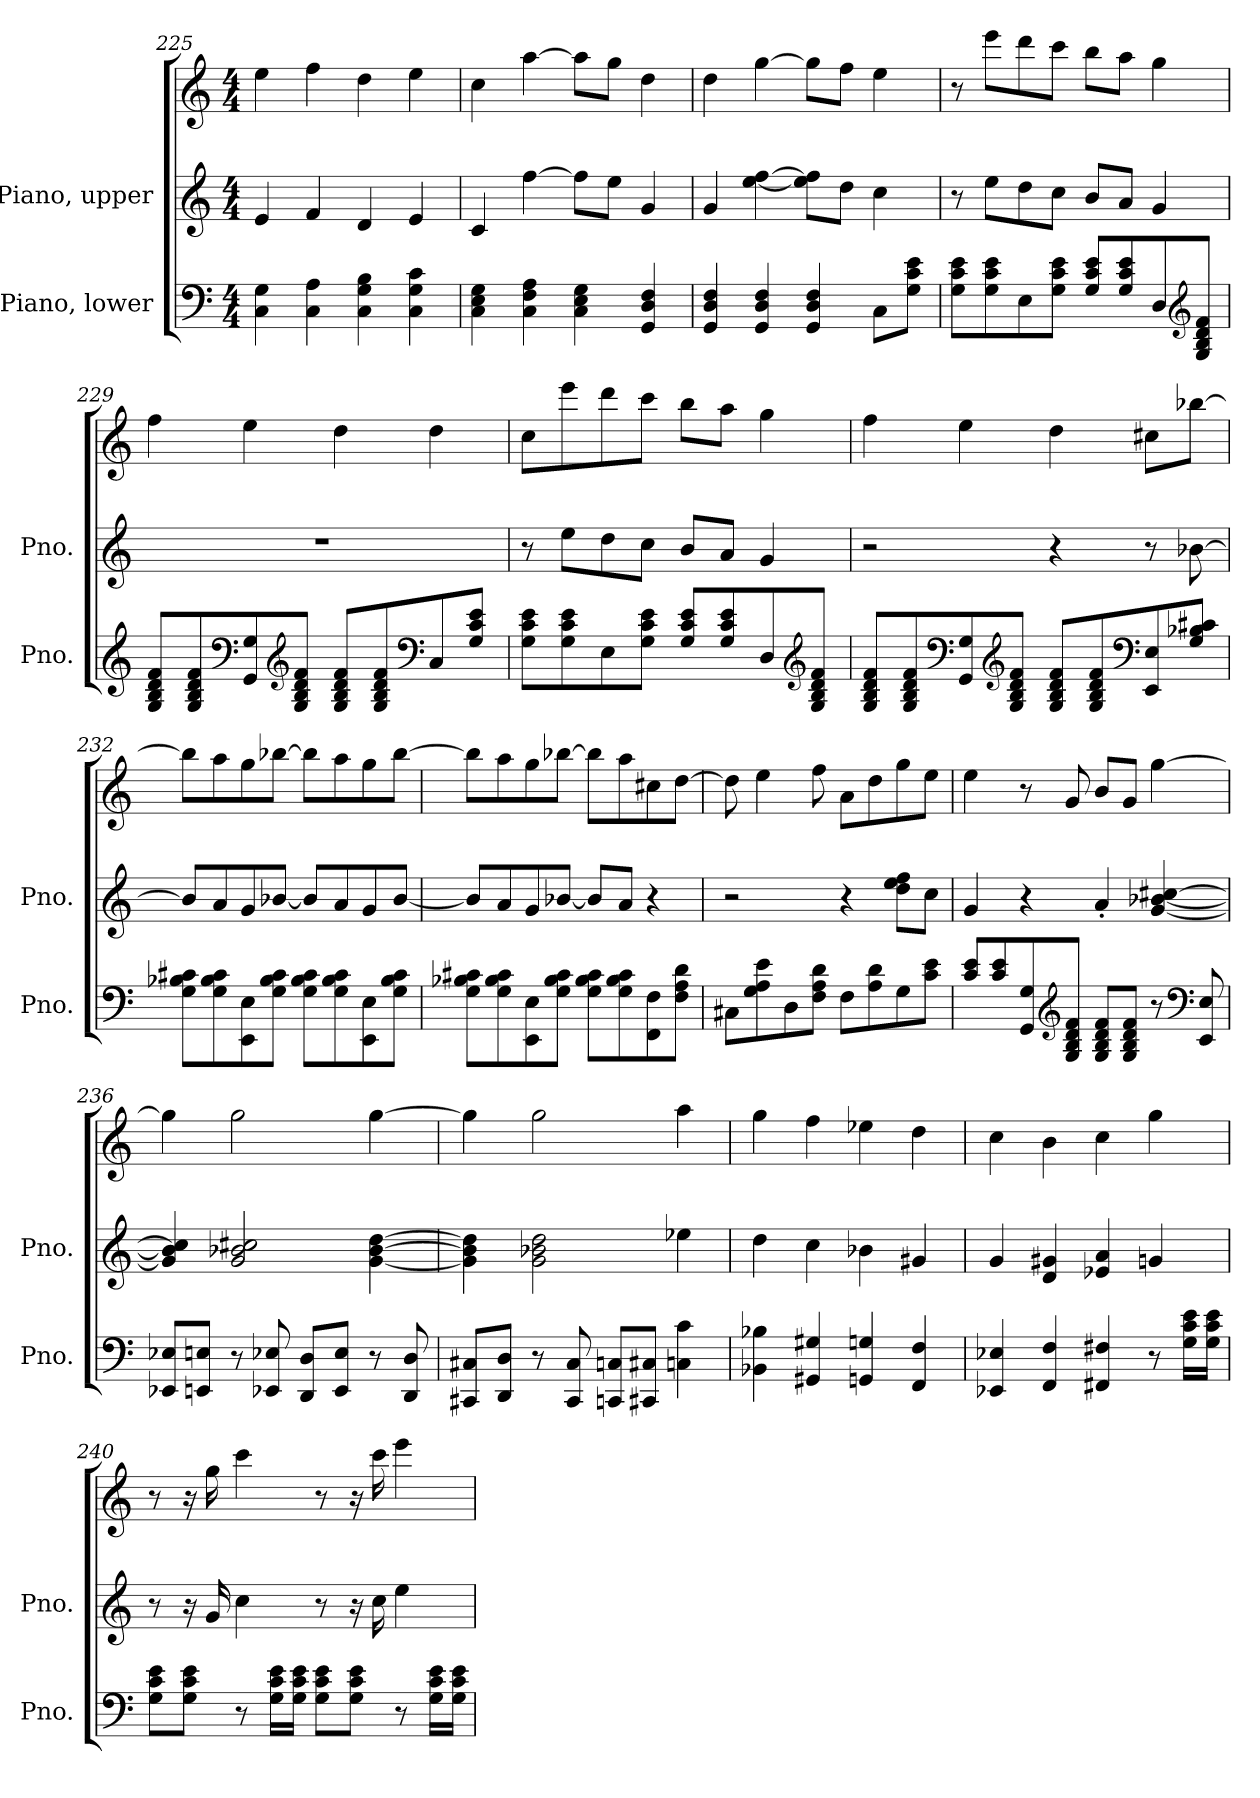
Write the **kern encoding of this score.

**kern	**kern	**kern
*part2	*part1	*part1
*staff3	*staff2	*staff1
*I"Piano, lower	*I"Piano, upper	*
*I'Pno.	*I'Pno.	*
*clefF4	*clefG2	*clefG2
*k[]	*k[]	*k[]
*M4/4	*M4/4	*M4/4
=225	=225	=225
4C\ 4G\	4e/	4ee\
4C\ 4A\	4f/	4ff\
4C\ 4G\ 4B\	4d/	4dd\
4C\ 4G\ 4c\	4e/	4ee\
=226	=226	=226
4C\ 4E\ 4G\	4c/	4cc\
4C\ 4F\ 4A\	[4ff\	[4aa\
4C\ 4E\ 4G\	8ff\L]	8aa\L]
.	8ee\J	8gg\J
4GG/ 4D/ 4F/	4g/	4dd\
=227	=227	=227
4GG/ 4D/ 4F/	4g/	4dd\
4GG/ 4D/ 4F/	[4ee\ [4ff\	[4gg\
4GG/ 4D/ 4F/	8ee\] 8ff\]L	8gg\L]
.	8dd\J	8ff\J
8C\L	4cc\	4ee\
8G\ 8c\ 8e\J	.	.
!!LO:PB:g=z
=228	=228	=228
8G\ 8c\ 8e\L	8r	8r
8G\ 8c\ 8e\	8ee\L	8eee\L
8E\	8dd\	8ddd\
8G\ 8c\ 8e\J	8cc\J	8ccc\J
8G/ 8c/ 8e/L	8b/L	8bb\L
8G/ 8c/ 8e/	8a/J	8aa\J
8D/	4g/	4gg\
*clefG2	*	*
8G/ 8B/ 8d/ 8f/J	.	.
=229	=229	=229
8G/ 8B/ 8d/ 8f/L	1r	4ff\
8G/ 8B/ 8d/ 8f/	.	.
*clefF4	*	*
8GG/ 8G/	.	4ee\
*clefG2	*	*
8G/ 8B/ 8d/ 8f/J	.	.
8G/ 8B/ 8d/ 8f/L	.	4dd\
8G/ 8B/ 8d/ 8f/	.	.
*clefF4	*	*
8C/	.	4dd\
8G/ 8c/ 8e/J	.	.
=230	=230	=230
8G\ 8c\ 8e\L	8r	8cc\L
8G\ 8c\ 8e\	8ee\L	8eee\
8E\	8dd\	8ddd\
8G\ 8c\ 8e\J	8cc\J	8ccc\J
8G/ 8c/ 8e/L	8b/L	8bb\L
8G/ 8c/ 8e/	8a/J	8aa\J
8D/	4g/	4gg\
*clefG2	*	*
8G/ 8B/ 8d/ 8f/J	.	.
!!LO:LB:g=z
=231	=231	=231
8G/ 8B/ 8d/ 8f/L	2r	4ff\
8G/ 8B/ 8d/ 8f/	.	.
*clefF4	*	*
8GG/ 8G/	.	4ee\
*clefG2	*	*
8G/ 8B/ 8d/ 8f/J	.	.
8G/ 8B/ 8d/ 8f/L	4r	4dd\
8G/ 8B/ 8d/ 8f/	.	.
*clefF4	*	*
8EE/ 8E/	8r	8cc#X\L
8G/ 8B-X/ 8c#X/J	[8b-X\	[8bb-X\J
=232	=232	=232
8G\ 8B-X\ 8c#X\L	8b-/L]	8bb-\L]
8G\ 8B-\ 8c#\	8a/	8aa\
8EE\ 8E\	8g/	8gg\
8G\ 8B-\ 8c#\J	[8b-X/J	[8bb-X\J
8G\ 8B-\ 8c#\L	8b-/L]	8bb-\L]
8G\ 8B-\ 8c#\	8a/	8aa\
8EE\ 8E\	8g/	8gg\
8G\ 8B-\ 8c#\J	[8b-/J	[8bb-\J
!!LO:LB:g=z
=233	=233	=233
8G\ 8B-X\ 8c#X\L	8b-/L]	8bb-\L]
8G\ 8B-\ 8c#\	8a/	8aa\
8EE\ 8E\	8g/	8gg\
8G\ 8B-\ 8c#\J	[8b-X/J	[8bb-X\J
8G\ 8B-\ 8c#\L	8b-/L]	8bb-\L]
8G\ 8B-\ 8c#\	8a/J	8aa\
8FF\ 8F\	4r	8cc#X\
8F\ 8A\ 8d\J	.	[8dd\J
=234	=234	=234
8C#X\L	2r	8dd\]
8G\ 8A\ 8e\	.	4ee\
8D\	.	.
8F\ 8A\ 8d\J	.	8ff\
8F\L	4r	8a\L
8A\ 8d\	.	8dd\
8G\	8dd\ 8ee\ 8ff\L	8gg\
8c\ 8e\J	8cc\J	8ee\J
=235	=235	=235
8c/ 8e/L	4g/	4ee\
8c/ 8e/	.	.
8GG/ 8G/	4r	8r
*clefG2	*	*
8G/ 8B/ 8d/ 8f/J	.	8g/
8G/ 8B/ 8d/ 8f/L	4a'/	8b/L
8G/ 8B/ 8d/ 8f/J	.	8g/J
8r	[4g/ [4b-X/ [4cc#X/	[4gg\
*clefF4	*	*
8EE/ 8E/	.	.
!!LO:LB:g=z
=236	=236	=236
8EE-X/ 8E-X/L	4g/] 4b-/] 4cc#/]	4gg\]
8EEn/ 8En/J	.	.
8r	2g/ 2b-X/ 2cc#X/	2gg\
8EE-X/ 8E-X/	.	.
8DD/ 8D/L	.	.
8EE-/ 8E-/J	.	.
8r	[4g\ [4b-\ [4dd\	[4gg\
8DD/ 8D/	.	.
=237	=237	=237
8CC#X/ 8C#X/L	4g\] 4b-\] 4dd\]	4gg\]
8DD/ 8D/J	.	.
8r	2g\ 2b-X\ 2dd\	2gg\
8CC#/ 8C#/	.	.
8CCn/ 8Cn/L	.	.
8CC#X/ 8C#X/J	.	.
4Cn\ 4c\	4ee-X\	4aa\
=238	=238	=238
4BB-X\ 4B-X\	4dd\	4gg\
4GG#X/ 4G#X/	4cc\	4ff\
4GGn/ 4Gn/	4b-X\	4ee-X\
4FF/ 4F/	4g#X/	4dd\
=239	=239	=239
4EE-X/ 4E-X/	4g/	4cc\
4FF/ 4F/	4d/ 4g#X/	4b\
4FF#X/ 4F#X/	4e-X/ 4a/	4cc\
8r	4gn/	4gg\
16G\ 16c\ 16e\LL	.	.
16G\ 16c\ 16e\JJ	.	.
!!LO:PB:g=z
=240	=240	=240
8G\ 8c\ 8e\L	8r	8r
8G\ 8c\ 8e\J	16r	16r
.	16g/	16gg\
8r	4cc\	4ccc\
16G\ 16c\ 16e\LL	.	.
16G\ 16c\ 16e\JJ	.	.
8G\ 8c\ 8e\L	8r	8r
8G\ 8c\ 8e\J	16r	16r
.	16cc\	16ccc\
8r	4ee\	4eee\
16G\ 16c\ 16e\LL	.	.
16G\ 16c\ 16e\JJ	.	.
=	=	=
*-	*-	*-
